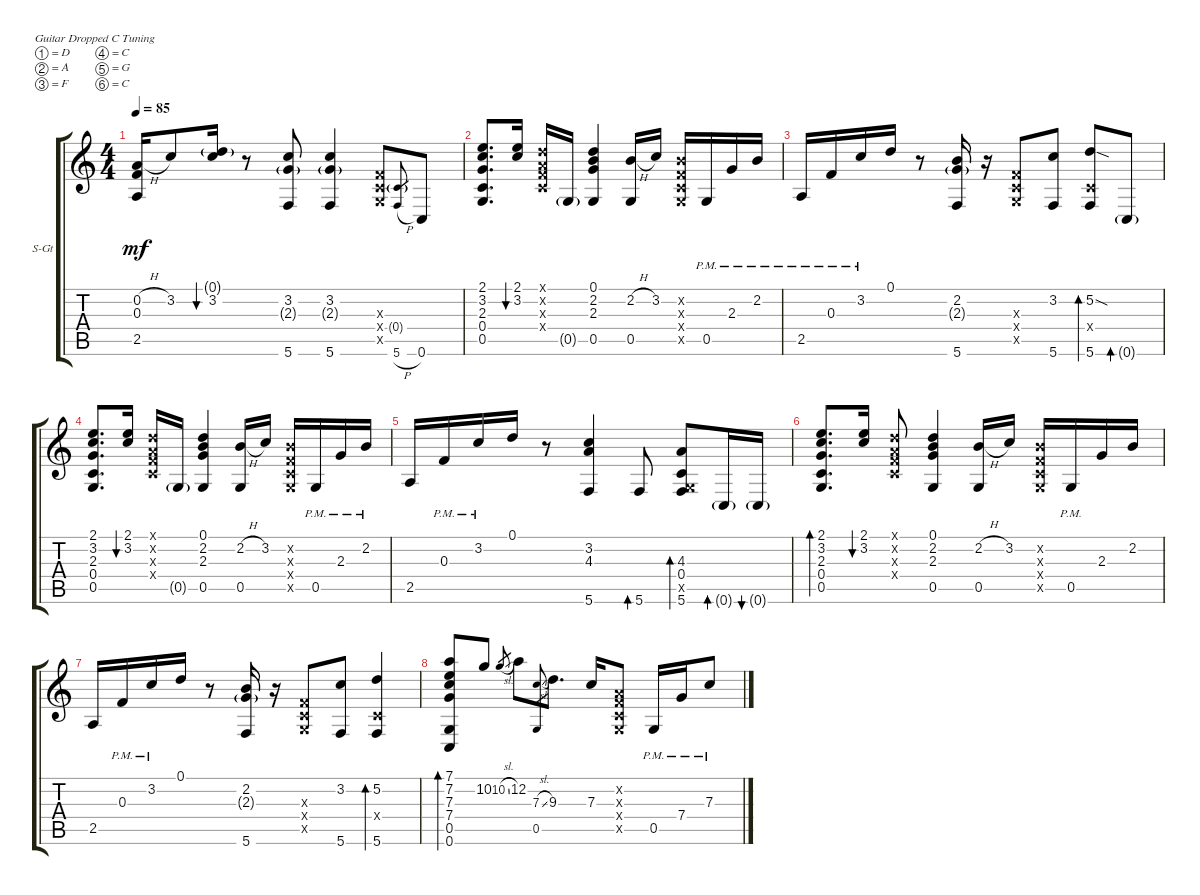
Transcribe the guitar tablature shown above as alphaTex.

\defaultSystemsLayout 4
\bracketExtendMode groupsimilarinstruments
\firstSystemTrackNameOrientation horizontal
\otherSystemsTrackNameOrientation horizontal
\track ("Steel Guitar" "S-Gt") {instrument acousticguitarsteel}
\staff {score tabs}
\tuning (D4 A3 F3 C3 G2 C2)
\ts (4 4)
\tempo 85
\clef g2
\ks c
(2.5 0.2{h} 0.3).16{dy mf} 3.2.8 (3.2 0.1{g}).16{bu 30} r.8 (5.6 3.2 2.3{g}).8 (3.2 5.6 2.3{g}).4 (0.4{x} 0.3{x} 0.5{x}).8 (5.6{h} 0.4{g}).8{gr} 0.6.8 |
(0.5 0.4 2.3 3.2 2.1).8{d} (3.2 2.1).16{bu 30} (0.1{x} 0.2{x} 0.3{x} 0.4{x}).16 0.5{g}.16 (0.5 0.1 2.2 2.3).4 (0.5 2.2{h}).16 3.2.16 (0.4{x} 0.3{x} 2.2{x} 0.5{x}).16 0.5{pm}.16 2.3{pm}.16 2.2{pm}.16 |
2.5{pm}.16 0.3{pm}.16 3.2{pm}.16 0.1.16 r.8 (2.2 2.3{g} 5.6).16 r.16 (0.5{x} 0.4{x} 0.3{x}).8 (3.2 5.6).8 (5.2{sod} 5.6 0.4{x}).8{bd 30} 0.6{g}.8{bd 30} |
(0.5 0.4 2.3 3.2 2.1).8{d} (3.2 2.1).16{bu 30} (0.1{x} 0.2{x} 0.3{x} 0.4{x}).16 0.5{g}.16 (0.5 0.1 2.2 2.3).4 (0.5 2.2{h}).16 3.2.16 (0.4{x} 0.3{x} 2.2{x} 0.5{x}).16 0.5{pm}.16 2.3{pm}.16 2.2{pm}.16 |
2.5.16 0.3{pm}.16 3.2{pm}.16 0.1.16 r.8 (3.2 4.3 5.6).4 5.6.8{bd 30} (5.6 4.3 0.5{x} 0.4).8{bd 30} 0.6{g}.16{bd 30} 0.6{g}.16{bu 30} |
(0.5 0.4 2.3 3.2 2.1).8{d bd 30} (3.2 2.1).16{bu 30} (0.1{x} 0.2{x} 0.3{x} 0.4{x}).8 (0.5 0.1 2.2 2.3).4 (0.5 2.2{h}).16 3.2.16 (0.4{x} 0.3{x} 2.2{x} 0.5{x}).16 0.5{pm}.16 2.3.16 2.2.16 |
2.5.16 0.3{pm}.16 3.2{pm}.16 0.1.16 r.8 (2.2 2.3{g} 5.6).16 r.16 (0.5{x} 0.4{x} 0.3{x}).8 (3.2 5.6).8 (5.2 5.6 0.4{x}).4{bd 30} |
(0.6 0.5 7.4 7.3 7.2 7.1).8{bd 120} 10.2.8 10.2{sl}.8{gr} 12.2.8 (7.3{sl} 0.5).8{gr} 9.3.8{d} 7.3.16 (0.5{x} 0.4{x} 0.3{x} 0.2{x}).8 0.5{pm}.16 7.4{pm}.16 7.3{pm}.8
